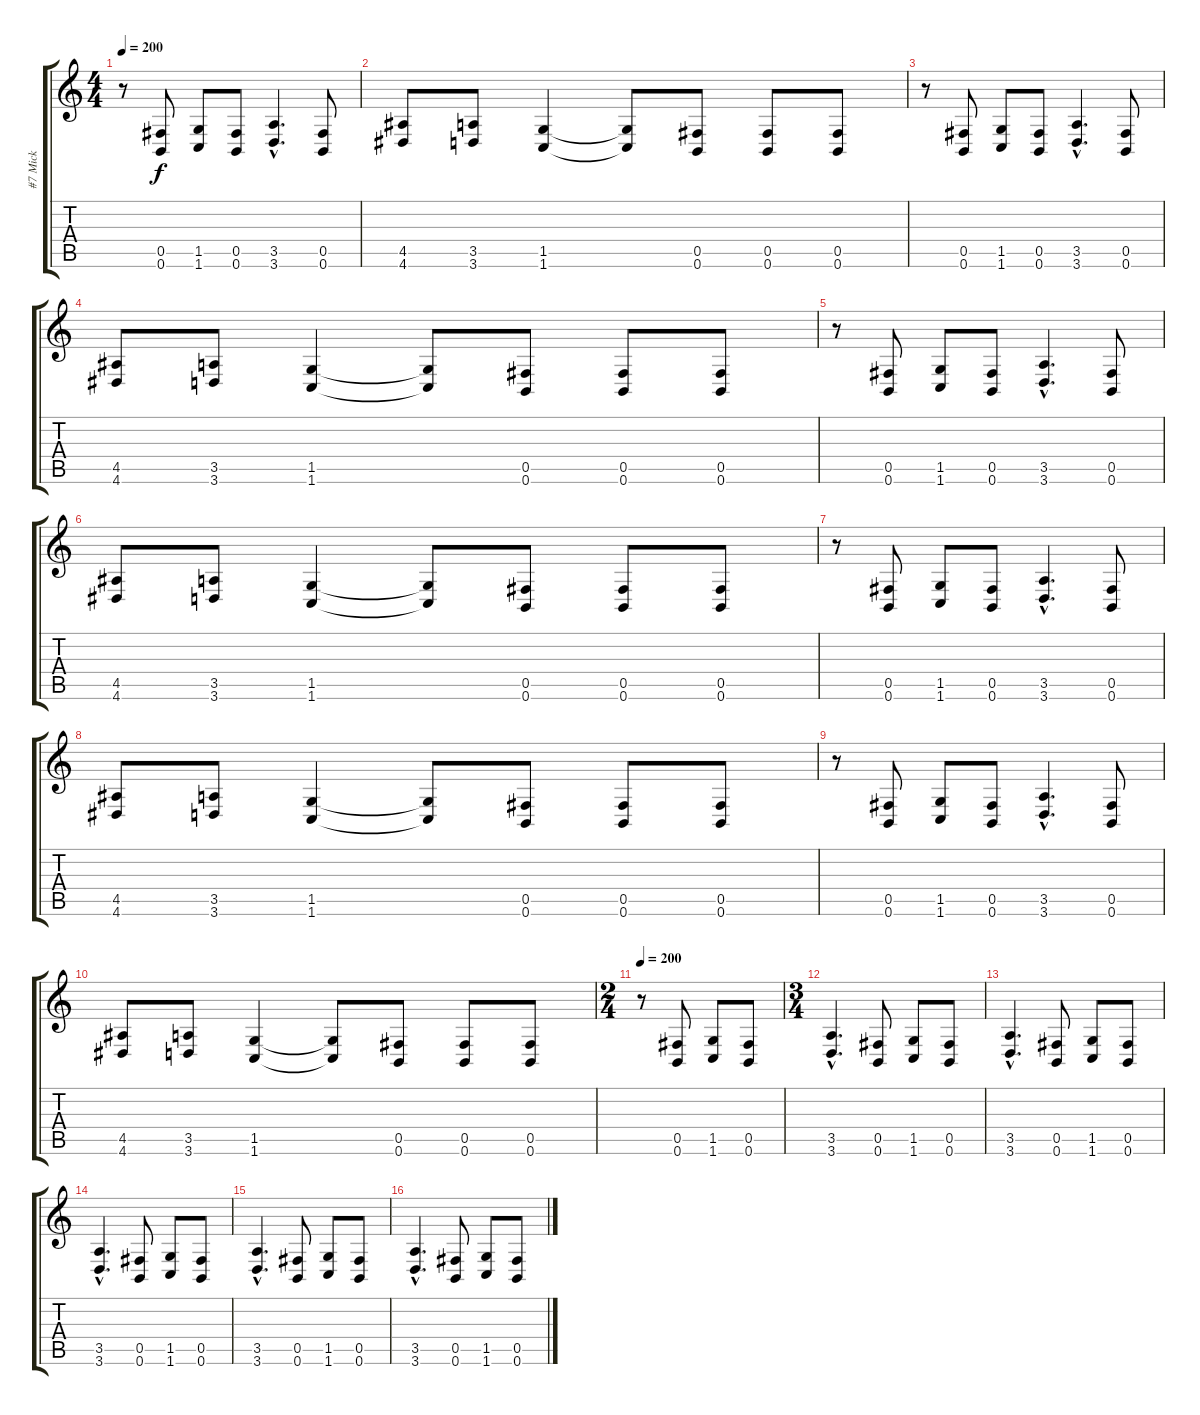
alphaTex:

\track ("#7 Mick" "#7 Mick") {instrument distortionguitar}
\staff {score tabs}
\tuning (Db4 Ab3 E3 B2 Gb2 B1) {hide}
\ts (4 4)
\tempo 200
\clef g2
\ks c
r.8{dy f} (0.5 0.6).8 (1.5 1.6).8 (0.5 0.6).8 (3.5{hac} 3.6{hac}).4{d} (0.5 0.6).8 |
(4.5 4.6).8 (3.5 3.6).8 (1.5 1.6).4 (1.5{t} 1.6{t}).8 (0.5 0.6).8 (0.5 0.6).8 (0.5 0.6).8 |
r.8 (0.5 0.6).8 (1.5 1.6).8 (0.5 0.6).8 (3.5{hac} 3.6{hac}).4{d} (0.5 0.6).8 |
(4.5 4.6).8 (3.5 3.6).8 (1.5 1.6).4 (1.5{t} 1.6{t}).8 (0.5 0.6).8 (0.5 0.6).8 (0.5 0.6).8 |
r.8 (0.5 0.6).8 (1.5 1.6).8 (0.5 0.6).8 (3.5{hac} 3.6{hac}).4{d} (0.5 0.6).8 |
(4.5 4.6).8 (3.5 3.6).8 (1.5 1.6).4 (1.5{t} 1.6{t}).8 (0.5 0.6).8 (0.5 0.6).8 (0.5 0.6).8 |
r.8 (0.5 0.6).8 (1.5 1.6).8 (0.5 0.6).8 (3.5{hac} 3.6{hac}).4{d} (0.5 0.6).8 |
(4.5 4.6).8 (3.5 3.6).8 (1.5 1.6).4 (1.5{t} 1.6{t}).8 (0.5 0.6).8 (0.5 0.6).8 (0.5 0.6).8 |
r.8 (0.5 0.6).8 (1.5 1.6).8 (0.5 0.6).8 (3.5{hac} 3.6{hac}).4{d} (0.5 0.6).8 |
(4.5 4.6).8 (3.5 3.6).8 (1.5 1.6).4 (1.5{t} 1.6{t}).8 (0.5 0.6).8 (0.5 0.6).8 (0.5 0.6).8 |
\ts (2 4)
\tempo 200
r.8 (0.5 0.6).8 (1.5 1.6).8 (0.5 0.6).8 |
\ts (3 4)
(3.5{hac} 3.6{hac}).4{d} (0.5 0.6).8 (1.5 1.6).8 (0.5 0.6).8 |
(3.5{hac} 3.6{hac}).4{d} (0.5 0.6).8 (1.5 1.6).8 (0.5 0.6).8 |
(3.5{hac} 3.6{hac}).4{d} (0.5 0.6).8 (1.5 1.6).8 (0.5 0.6).8 |
(3.5{hac} 3.6{hac}).4{d} (0.5 0.6).8 (1.5 1.6).8 (0.5 0.6).8 |
(3.5{hac} 3.6{hac}).4{d} (0.5 0.6).8 (1.5 1.6).8 (0.5 0.6).8
